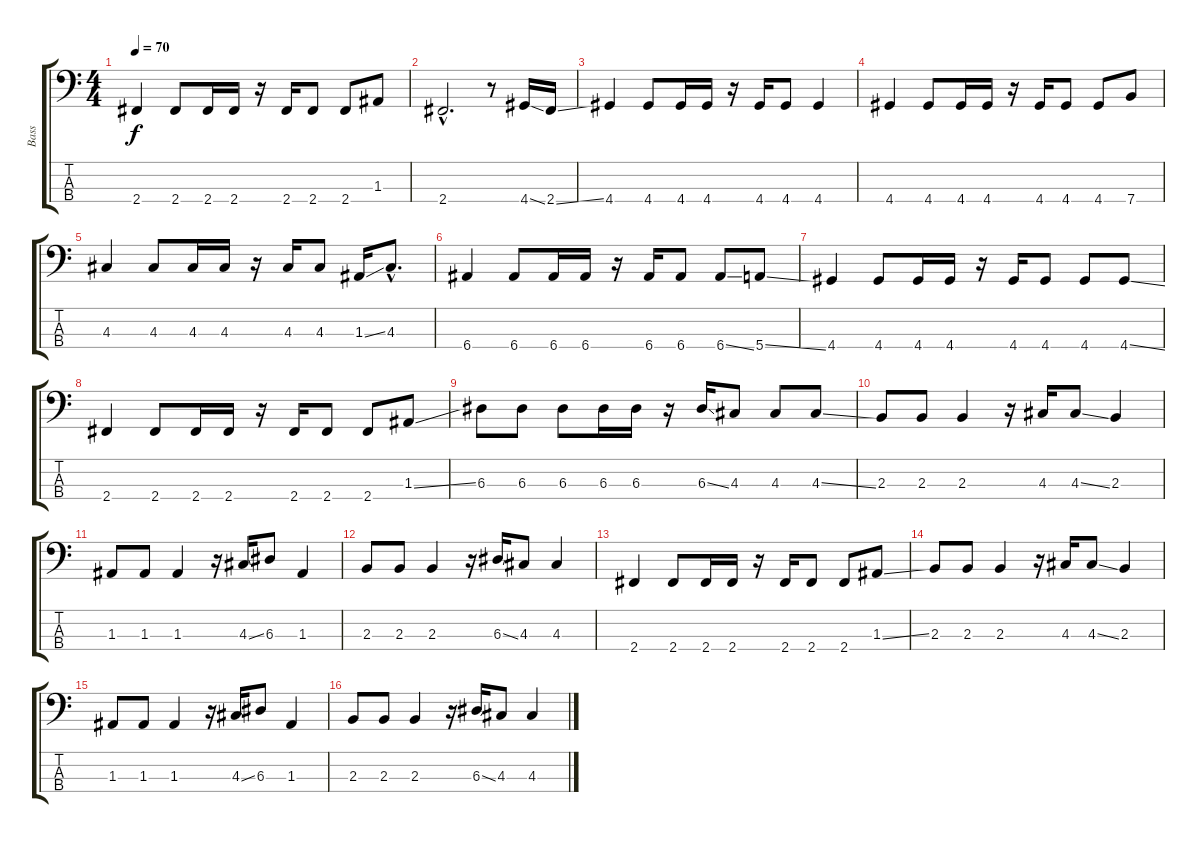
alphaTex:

\track ("Bass" "Bass") {instrument electricbassfinger}
\staff {score tabs}
\tuning (G2 D2 A1 E1) {hide}
\ts (4 4)
\tempo 70
\clef f4
\ks c
2.4.4{dy f} 2.4.8 2.4.16 2.4.16 r.16 2.4.16 2.4.8 2.4.8 1.3.8 |
2.4{hac}.2{d} r.8 4.4{ss}.16 2.4{ss}.16 |
4.4.4 4.4.8 4.4.16 4.4.16 r.16 4.4.16 4.4.8 4.4.4 |
4.4.4 4.4.8 4.4.16 4.4.16 r.16 4.4.16 4.4.8 4.4.8 7.4.8 |
4.3.4 4.3.8 4.3.16 4.3.16 r.16 4.3.16 4.3.8 1.3{ss}.16 4.3{hac}.8{d} |
6.4.4 6.4.8 6.4.16 6.4.16 r.16 6.4.16 6.4.8 6.4{ss}.8 5.4{ss}.8 |
4.4.4 4.4.8 4.4.16 4.4.16 r.16 4.4.16 4.4.8 4.4.8 4.4{ss}.8 |
2.4.4 2.4.8 2.4.16 2.4.16 r.16 2.4.16 2.4.8 2.4.8 1.3{ss}.8 |
6.3.8 6.3.8 6.3.8 6.3.16 6.3.16 r.16 6.3{ss}.16 4.3.8 4.3.8 4.3{ss}.8 |
2.3.8 2.3.8 2.3.4 r.16 4.3.16 4.3{ss}.8 2.3.4 |
1.3.8 1.3.8 1.3.4 r.16 4.3{ss}.16 6.3.8 1.3.4 |
2.3.8 2.3.8 2.3.4 r.16 6.3{ss}.16 4.3.8 4.3.4 |
2.4.4 2.4.8 2.4.16 2.4.16 r.16 2.4.16 2.4.8 2.4.8 1.3{ss}.8 |
2.3.8 2.3.8 2.3.4 r.16 4.3.16 4.3{ss}.8 2.3.4 |
1.3.8 1.3.8 1.3.4 r.16 4.3{ss}.16 6.3.8 1.3.4 |
2.3.8 2.3.8 2.3.4 r.16 6.3{ss}.16 4.3.8 4.3.4
